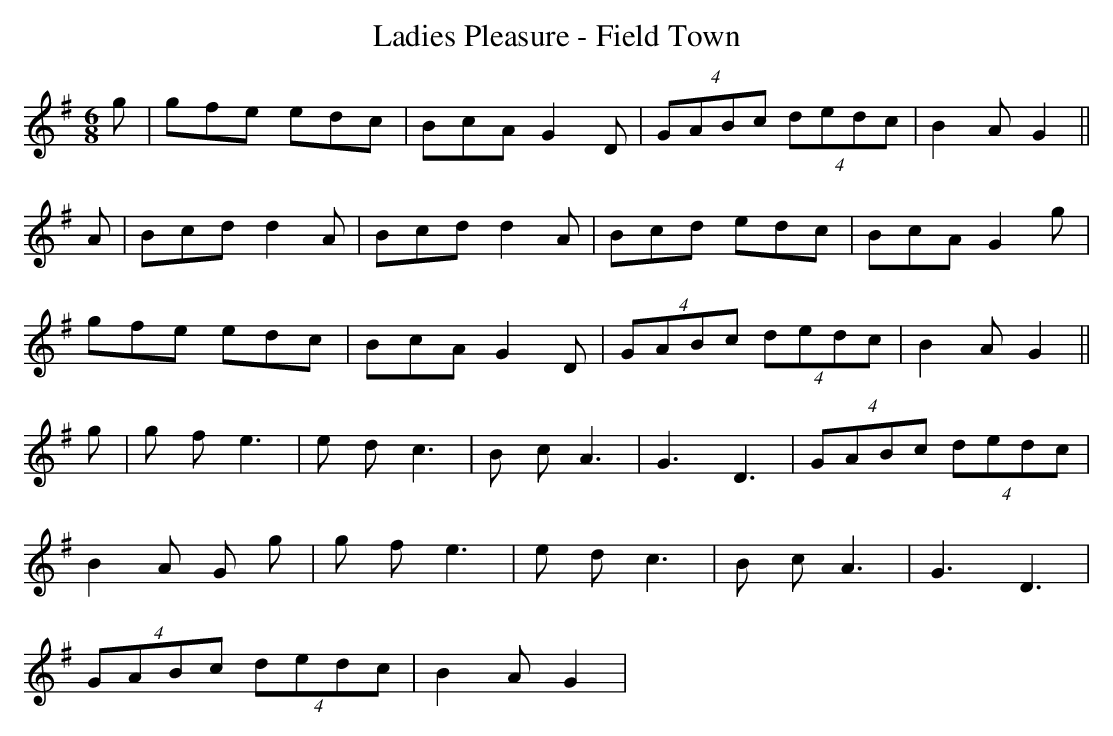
X:1
T:Ladies Pleasure - Field Town
M:6/8
L:1/8
K:G
g|gfe edc|BcA G2 D|(4GABc (4dedc|B2 A G2||
A|Bcd d2 A|Bcd d2 A|Bcd edc|BcA G2 g|
gfe edc|BcA G2 D|(4GABc (4dedc|B2 A G2||
g|g f e3|e d c3|B c A3|G3 D3|(4GABc (4dedc|
B2 A G g|g f e3|e d c3|B c A3|G3 D3|
(4GABc (4dedc|B2 A G2|
